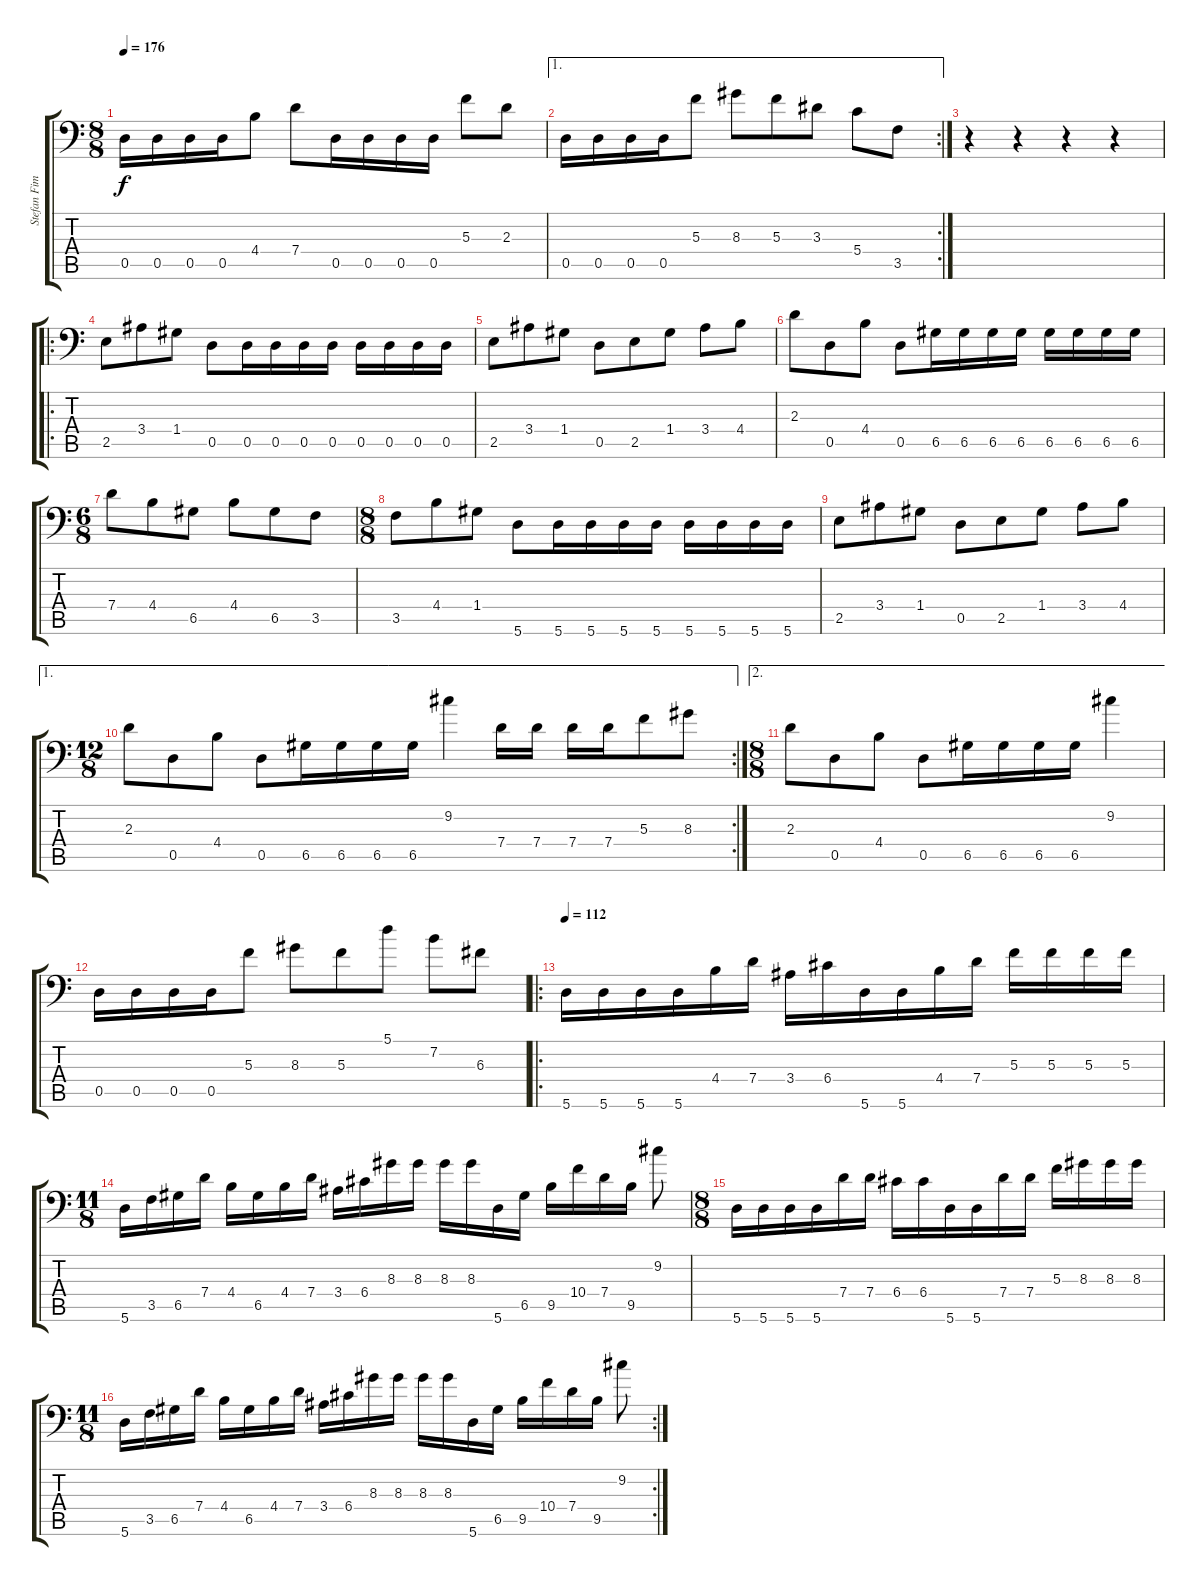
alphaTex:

\track ("Stefan Fimmers" "Stefan Fim") {instrument electricbassfinger}
\staff {score tabs}
\tuning (A3 E3 C3 G2 D2 A1) {hide}
\ts (8 8)
\tempo 176
\clef f4
\ks c
0.5.16{dy f} 0.5.16 0.5.16 0.5.16 4.4.8 7.4.8 0.5.16 0.5.16 0.5.16 0.5.16 5.3.8 2.3.8 |
\ae 1
\rc 2
0.5.16 0.5.16 0.5.16 0.5.16 5.3.8 8.3.8 5.3.8 3.3.8 5.4.8 3.5.8 |
r.4 r.4 r.4 r.4 |
\ro
2.5.8 3.4.8 1.4.8 0.5.8 0.5.16 0.5.16 0.5.16 0.5.16 0.5.16 0.5.16 0.5.16 0.5.16 |
2.5.8 3.4.8 1.4.8 0.5.8 2.5.8 1.4.8 3.4.8 4.4.8 |
2.3.8 0.5.8 4.4.8 0.5.8 6.5.16 6.5.16 6.5.16 6.5.16 6.5.16 6.5.16 6.5.16 6.5.16 |
\ts (6 8)
7.4.8 4.4.8 6.5.8 4.4.8 6.5.8 3.5.8 |
\ts (8 8)
3.5.8 4.4.8 1.4.8 5.6.8 5.6.16 5.6.16 5.6.16 5.6.16 5.6.16 5.6.16 5.6.16 5.6.16 |
2.5.8 3.4.8 1.4.8 0.5.8 2.5.8 1.4.8 3.4.8 4.4.8 |
\ae 1
\rc 2
\ts (12 8)
2.3.8 0.5.8 4.4.8 0.5.8 6.5.16 6.5.16 6.5.16 6.5.16 9.2.4 7.4.16 7.4.16 7.4.16 7.4.16 5.3.8 8.3.8 |
\ae 2
\ts (8 8)
2.3.8 0.5.8 4.4.8 0.5.8 6.5.16 6.5.16 6.5.16 6.5.16 9.2.4 |
0.5.16 0.5.16 0.5.16 0.5.16 5.3.8 8.3.8 5.3.8 5.1.8 7.2.8 6.3.8 |
\ro
\tempo 112
5.6.16 5.6.16 5.6.16 5.6.16 4.4.16 7.4.16 3.4.16 6.4.16 5.6.16 5.6.16 4.4.16 7.4.16 5.3.16 5.3.16 5.3.16 5.3.16 |
\ts (11 8)
5.6.16 3.5.16 6.5.16 7.4.16 4.4.16 6.5.16 4.4.16 7.4.16 3.4.16 6.4.16 8.3.16 8.3.16 8.3.16 8.3.16 5.6.16 6.5.16 9.5.16 10.4.16 7.4.16 9.5.16 9.2.8 |
\ts (8 8)
5.6.16 5.6.16 5.6.16 5.6.16 7.4.16 7.4.16 6.4.16 6.4.16 5.6.16 5.6.16 7.4.16 7.4.16 5.3.16 8.3.16 8.3.16 8.3.16 |
\rc 2
\ts (11 8)
5.6.16 3.5.16 6.5.16 7.4.16 4.4.16 6.5.16 4.4.16 7.4.16 3.4.16 6.4.16 8.3.16 8.3.16 8.3.16 8.3.16 5.6.16 6.5.16 9.5.16 10.4.16 7.4.16 9.5.16 9.2.8
